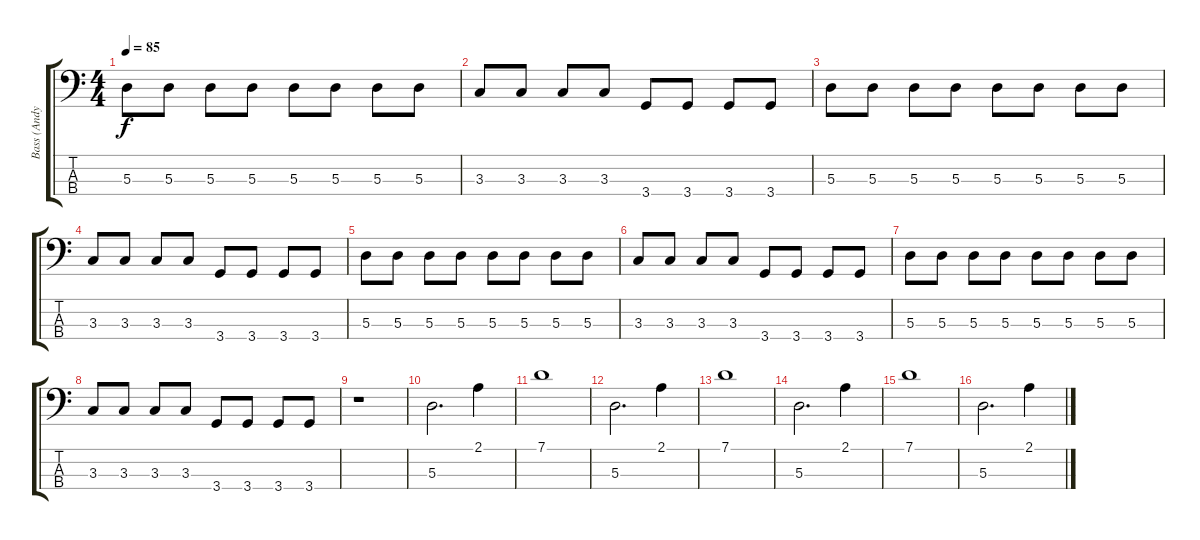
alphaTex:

\track ("Bass (Andy Bell)" "Bass (Andy") {instrument electricbasspick}
\staff {score tabs}
\tuning (G2 D2 A1 E1) {hide}
\ts (4 4)
\tempo 85
\clef f4
\ks c
5.3.8{dy f} 5.3.8 5.3.8 5.3.8 5.3.8 5.3.8 5.3.8 5.3.8 |
3.3.8 3.3.8 3.3.8 3.3.8 3.4.8 3.4.8 3.4.8 3.4.8 |
5.3.8 5.3.8 5.3.8 5.3.8 5.3.8 5.3.8 5.3.8 5.3.8 |
3.3.8 3.3.8 3.3.8 3.3.8 3.4.8 3.4.8 3.4.8 3.4.8 |
5.3.8 5.3.8 5.3.8 5.3.8 5.3.8 5.3.8 5.3.8 5.3.8 |
3.3.8 3.3.8 3.3.8 3.3.8 3.4.8 3.4.8 3.4.8 3.4.8 |
5.3.8 5.3.8 5.3.8 5.3.8 5.3.8 5.3.8 5.3.8 5.3.8 |
3.3.8 3.3.8 3.3.8 3.3.8 3.4.8 3.4.8 3.4.8 3.4.8 |
r.1 |
5.3.2{d} 2.1.4 |
7.1.1 |
5.3.2{d} 2.1.4 |
7.1.1 |
5.3.2{d} 2.1.4 |
7.1.1 |
5.3.2{d} 2.1.4
